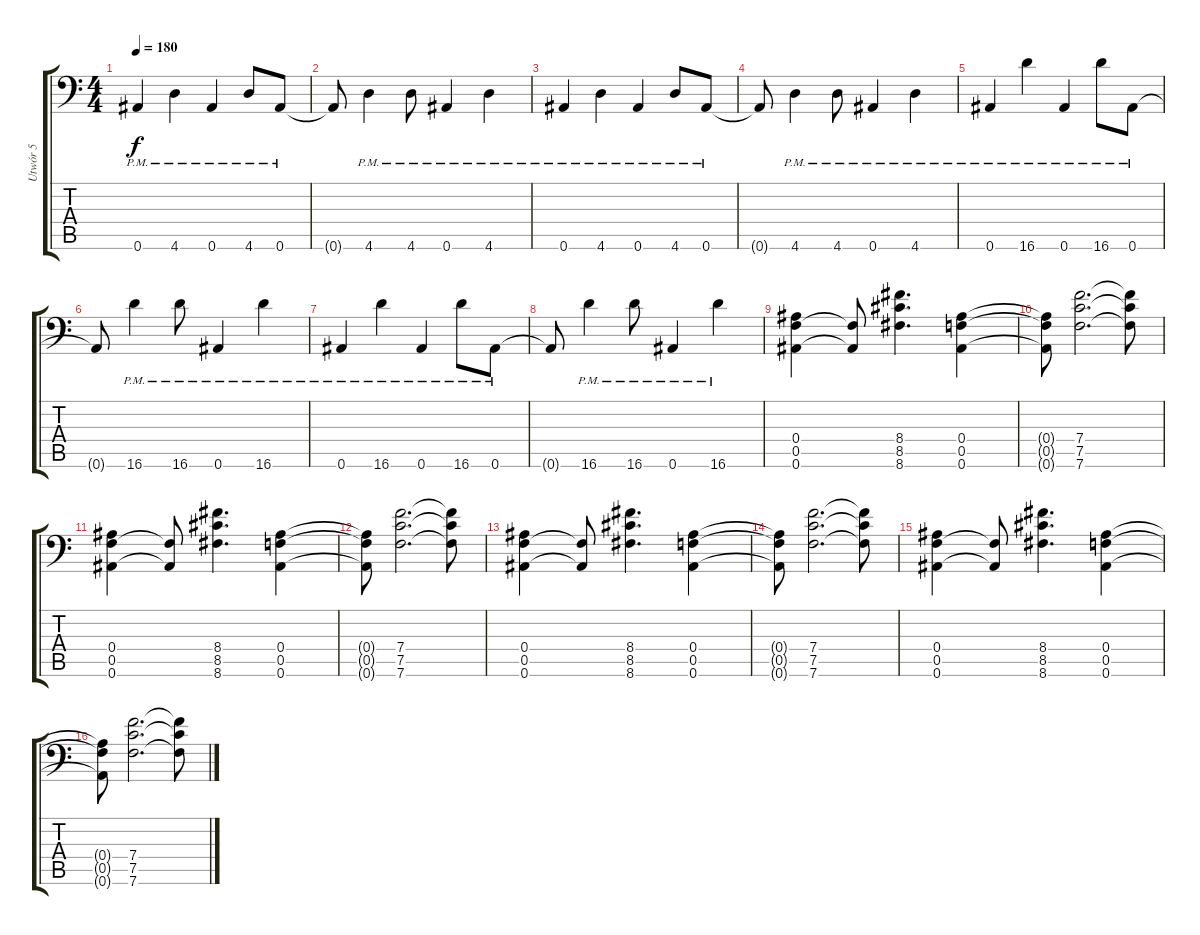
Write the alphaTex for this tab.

\track ("Utwór 5" "Utwór 5") {instrument distortionguitar}
\staff {score tabs}
\tuning (C4 G3 Eb3 Bb2 F2 Bb1) {hide}
\ts (4 4)
\tempo 180
\clef f4
\ks c
0.6{pm}.4{dy f} 4.6{pm}.4 0.6{pm}.4 4.6{pm}.8 0.6{pm}.8 |
0.6{t}.8 4.6{pm}.4 4.6{pm}.8 0.6{pm}.4 4.6{pm}.4 |
0.6{pm}.4 4.6{pm}.4 0.6{pm}.4 4.6{pm}.8 0.6{pm}.8 |
0.6{t}.8 4.6{pm}.4 4.6{pm}.8 0.6{pm}.4 4.6{pm}.4 |
0.6{pm}.4 16.6{pm}.4 0.6{pm}.4 16.6{pm}.8 0.6{pm}.8 |
0.6{t}.8 16.6{pm}.4 16.6{pm}.8 0.6{pm}.4 16.6{pm}.4 |
0.6{pm}.4 16.6{pm}.4 0.6{pm}.4 16.6{pm}.8 0.6{pm}.8 |
0.6{t}.8 16.6{pm}.4 16.6{pm}.8 0.6{pm}.4 16.6{pm}.4 |
(0.4 0.5 0.6).4 (0.5{t} 0.6{t}).8 (8.4 8.5 8.6).4{d} (0.4 0.5 0.6).4 |
(0.4{t} 0.5{t} 0.6{t}).8 (7.4 7.5 7.6).2{d} (7.4{t} 7.5{t} 7.6{t}).8 |
(0.4 0.5 0.6).4 (0.5{t} 0.6{t}).8 (8.4 8.5 8.6).4{d} (0.4 0.5 0.6).4 |
(0.4{t} 0.5{t} 0.6{t}).8 (7.4 7.5 7.6).2{d} (7.4{t} 7.5{t} 7.6{t}).8 |
(0.4 0.5 0.6).4 (0.5{t} 0.6{t}).8 (8.4 8.5 8.6).4{d} (0.4 0.5 0.6).4 |
(0.4{t} 0.5{t} 0.6{t}).8 (7.4 7.5 7.6).2{d} (7.4{t} 7.5{t} 7.6{t}).8 |
(0.4 0.5 0.6).4 (0.5{t} 0.6{t}).8 (8.4 8.5 8.6).4{d} (0.4 0.5 0.6).4 |
(0.4{t} 0.5{t} 0.6{t}).8 (7.4 7.5 7.6).2{d} (7.4{t} 7.5{t} 7.6{t}).8
